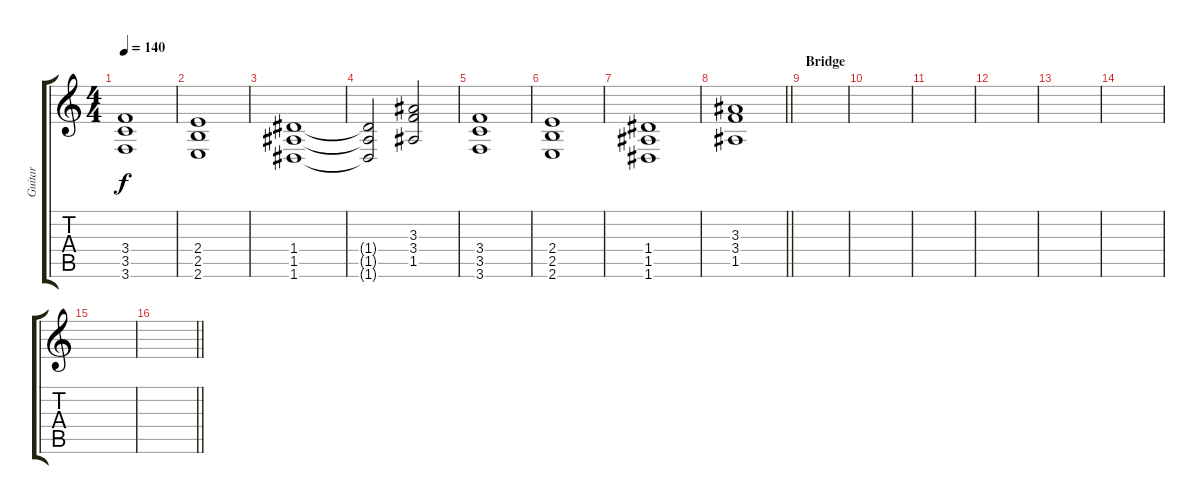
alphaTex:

\track ("Guitar" "Guitar") {instrument distortionguitar}
\staff {score tabs}
\tuning (E4 B3 G3 D3 A2 D2) {hide}
\ts (4 4)
\tempo 140
\clef g2
\ks c
(3.4 3.5 3.6).1{dy f} |
(2.4 2.5 2.6).1 |
(1.4 1.5 1.6).1 |
(1.4{t} 1.5{t} 1.6{t}).2 (3.3 3.4 1.5).2 |
(3.4 3.5 3.6).1 |
(2.4 2.5 2.6).1 |
(1.4 1.5 1.6).1 |
\barLineRight lightlight
(3.3 3.4 1.5).1 |
\section ("" "Bridge ")
|
|
|
|
|
|
|
\barLineRight lightlight
